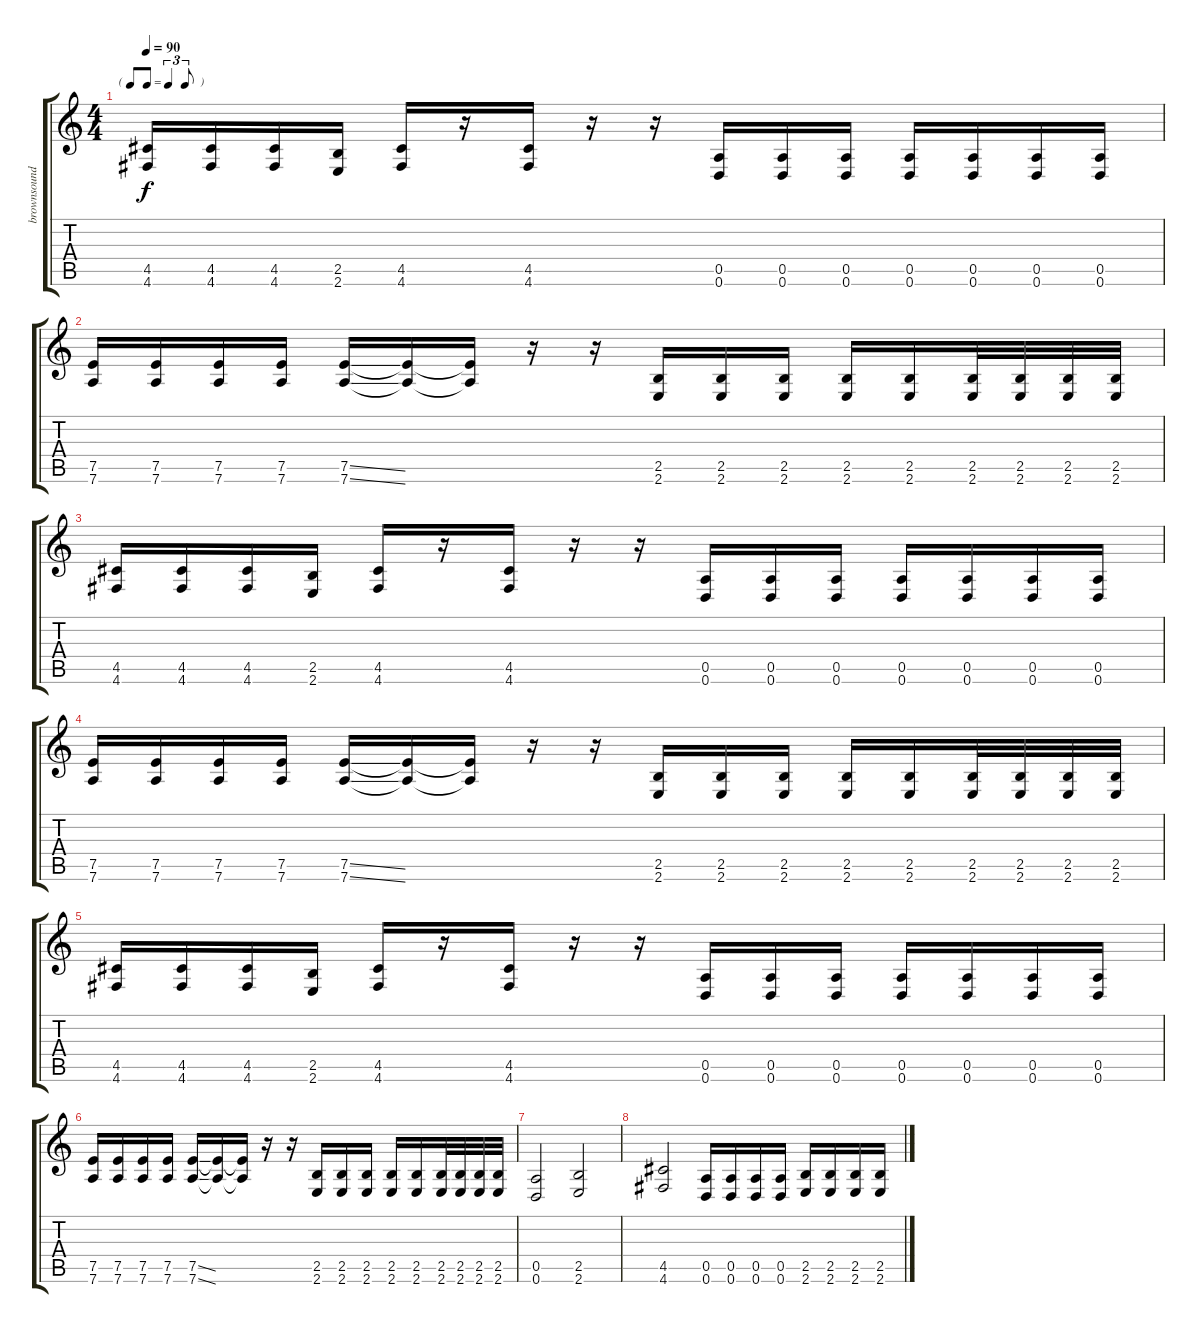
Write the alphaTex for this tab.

\track ("brownsound" "brownsound") {instrument distortionguitar}
\staff {score tabs}
\tuning (E4 B3 G3 D3 A2 D2) {hide}
\ts (4 4)
\tf triplet8th
\tempo 90
\clef g2
\ks c
(4.5 4.6).16{dy f instrument distortionguitar} (4.5 4.6).16 (4.5 4.6).16 (2.5 2.6).16 (4.5 4.6).16 r.16 (4.5 4.6).16 r.16 r.16 (0.5 0.6).16 (0.5 0.6).16 (0.5 0.6).16 (0.5 0.6).16 (0.5 0.6).16 (0.5 0.6).16 (0.5 0.6).16 |
(7.5 7.6).16 (7.5 7.6).16 (7.5 7.6).16 (7.5 7.6).16 (7.5{ss} 7.6{ss}).16 (7.5{t} 7.6{t}).16 (7.5{t} 7.6{t}).16 r.16 r.16 (2.5 2.6).16 (2.5 2.6).16 (2.5 2.6).16 (2.5 2.6).16 (2.5 2.6).16 (2.5 2.6).32 (2.5 2.6).32 (2.5 2.6).32 (2.5 2.6).32 |
(4.5 4.6).16 (4.5 4.6).16 (4.5 4.6).16 (2.5 2.6).16 (4.5 4.6).16 r.16 (4.5 4.6).16 r.16 r.16 (0.5 0.6).16 (0.5 0.6).16 (0.5 0.6).16 (0.5 0.6).16 (0.5 0.6).16 (0.5 0.6).16 (0.5 0.6).16 |
(7.5 7.6).16 (7.5 7.6).16 (7.5 7.6).16 (7.5 7.6).16 (7.5{ss} 7.6{ss}).16 (7.5{t} 7.6{t}).16 (7.5{t} 7.6{t}).16 r.16 r.16 (2.5 2.6).16 (2.5 2.6).16 (2.5 2.6).16 (2.5 2.6).16 (2.5 2.6).16 (2.5 2.6).32 (2.5 2.6).32 (2.5 2.6).32 (2.5 2.6).32 |
(4.5 4.6).16 (4.5 4.6).16 (4.5 4.6).16 (2.5 2.6).16 (4.5 4.6).16 r.16 (4.5 4.6).16 r.16 r.16 (0.5 0.6).16 (0.5 0.6).16 (0.5 0.6).16 (0.5 0.6).16 (0.5 0.6).16 (0.5 0.6).16 (0.5 0.6).16 |
(7.5 7.6).16 (7.5 7.6).16 (7.5 7.6).16 (7.5 7.6).16 (7.5{ss} 7.6{ss}).16 (7.5{t} 7.6{t}).16 (7.5{t} 7.6{t}).16 r.16 r.16 (2.5 2.6).16 (2.5 2.6).16 (2.5 2.6).16 (2.5 2.6).16 (2.5 2.6).16 (2.5 2.6).32 (2.5 2.6).32 (2.5 2.6).32 (2.5 2.6).32 |
(0.5 0.6).2 (2.5 2.6).2 |
(4.5 4.6).2 (0.5 0.6).16 (0.5 0.6).16 (0.5 0.6).16 (0.5 0.6).16 (2.5 2.6).16 (2.5 2.6).16 (2.5 2.6).16 (2.5 2.6).16
